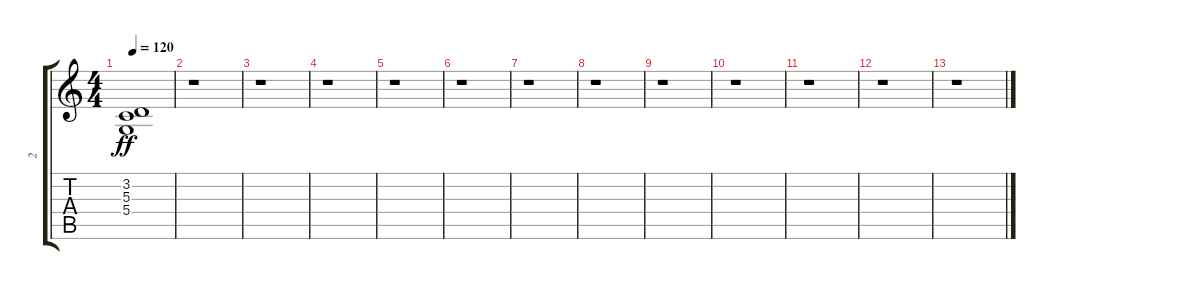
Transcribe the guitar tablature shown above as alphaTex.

\track ("2" "2") {instrument synthstrings1}
\staff {score tabs}
\tuning (E4 B3 G3 D3 A2 E2) {hide}
\ts (4 4)
\tempo 120
\clef g2
\ks c
(3.2 5.3 5.4).1{dy ff} |
r.1 |
r.1 |
r.1 |
r.1 |
r.1 |
r.1 |
r.1 |
r.1 |
r.1 |
r.1 |
r.1 |
r.1
